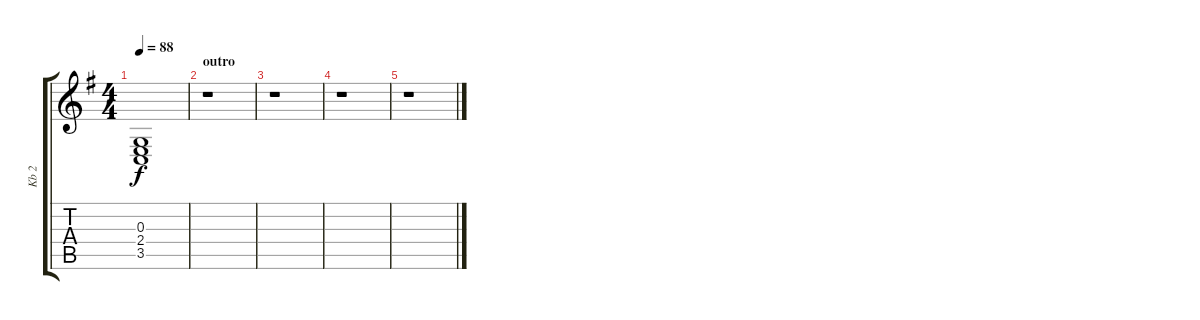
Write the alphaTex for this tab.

\track ("Kb 2" "Kb 2") {instrument electricgrandpiano}
\staff {score tabs}
\tuning (E4 B3 G3 D3 A2 E2) {hide}
\ts (4 4)
\tempo 88
\clef g2
\ks g
(0.3 2.4 3.5).1{dy f} |
\section ("" "outro")
r.1 |
r.1 |
r.1 |
r.1
